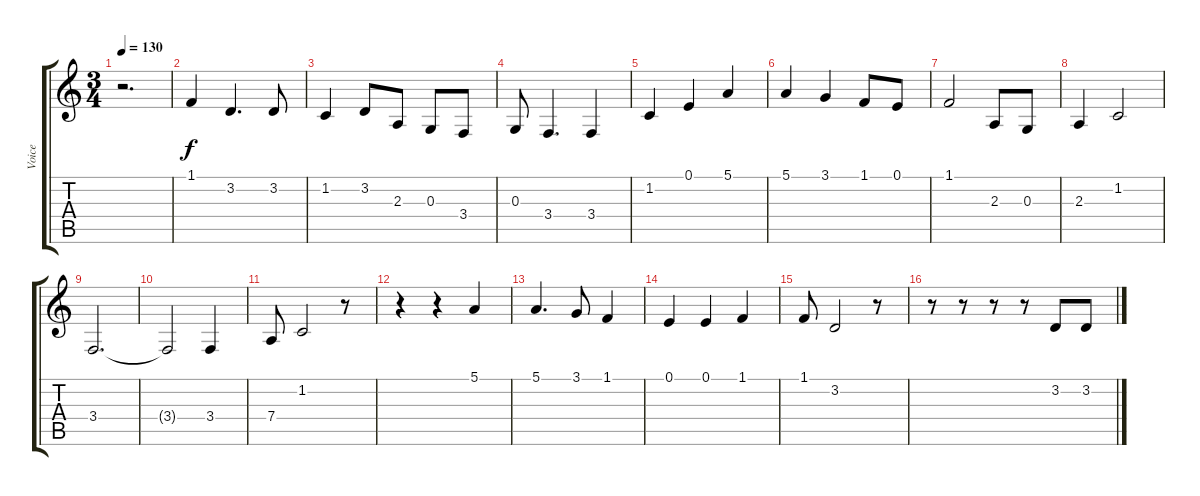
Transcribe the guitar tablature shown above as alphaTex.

\track ("Voice" "Voice") {instrument acousticgrandpiano}
\staff {score tabs}
\tuning (E4 B3 G3 D3 A2 E2) {hide}
\ts (3 4)
\tempo 130
\clef g2
\ks c
r.2{d dy f} |
1.1.4 3.2.4{d} 3.2.8 |
1.2.4 3.2.8 2.3.8 0.3.8 3.4.8 |
0.3.8 3.4.4{d} 3.4.4 |
1.2.4 0.1.4 5.1.4 |
5.1.4 3.1.4 1.1.8 0.1.8 |
1.1.2 2.3.8 0.3.8 |
2.3.4 1.2.2 |
3.4.2{d} |
3.4{t}.2 3.4.4 |
7.4.8 1.2.2 r.8 |
r.4 r.4 5.1.4 |
5.1.4{d} 3.1.8 1.1.4 |
0.1.4 0.1.4 1.1.4 |
1.1.8 3.2.2 r.8 |
r.8 r.8 r.8 r.8 3.2.8 3.2.8
